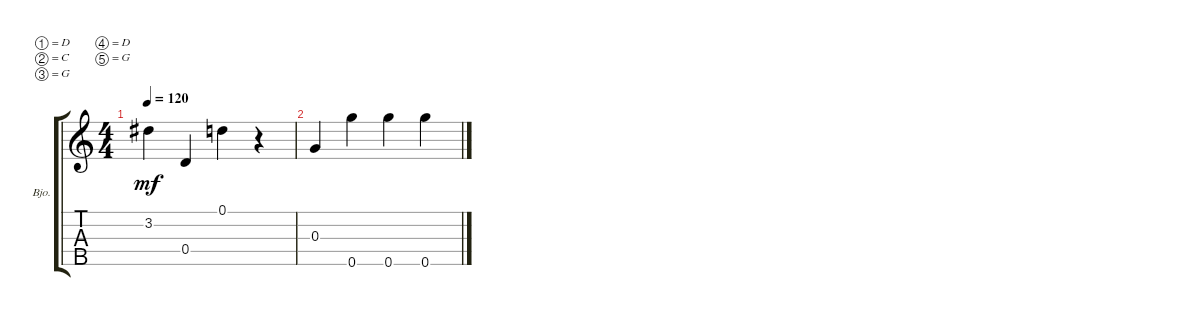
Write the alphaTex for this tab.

\bracketExtendMode groupsimilarinstruments
\firstSystemTrackNameOrientation horizontal
\otherSystemsTrackNameOrientation horizontal
\track ("Banjo" "Bjo.") {instrument acousticgrandpiano}
\staff {score tabs}
\tuning (D4 C4 G3 D3 G4)
\displaytranspose 12
\ts (4 4)
\tempo 120
\clef g2
\ks c
3.2.4{dy mf instrument acousticgrandpiano} 0.4.4 0.1.4 r.4 |
0.3.4 0.5.4 0.5.4 0.5.4
